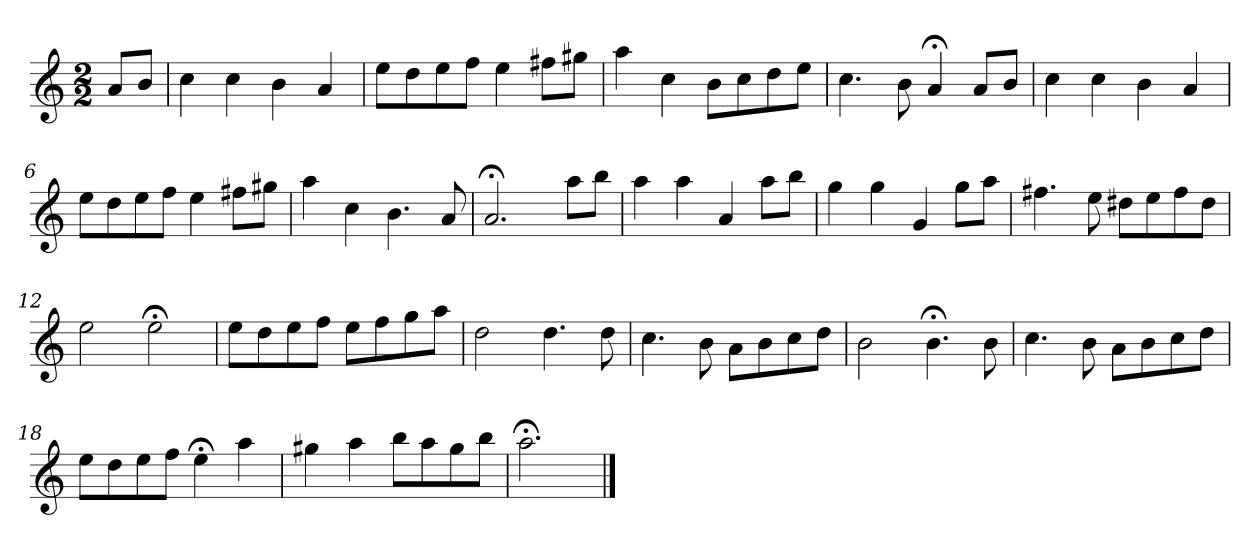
**kern
*part1
*staff1
*k[]
*a:
*M2/2
*MM120
=
8aL
8bJ
=1
4cc
4cc
4b
4a
=2
8eeL
8dd
8ee
8ffJ
4ee
8ff#XL
8gg#XJ
=3
4aa
4cc
8bL
8cc
8dd
8eeJ
=4
4.cc
8b
4a;<
8aL
8bJ
=5
4cc
4cc
4b
4a
=6
8eeL
8dd
8ee
8ffJ
4ee
8ff#XL
8gg#XJ
=7
4aa
4cc
4.b
8a
=8
2.a;<
8aaL
8bbJ
=9
4aa
4aa
4a
8aaL
8bbJ
=10
4gg
4gg
4g
8ggL
8aaJ
=11
4.ff#X
8ee
8dd#XL
8ee
8ff#
8dd#J
=12
2ee
2ee;<
=13
8eeL
8dd
8ee
8ffJ
8eeL
8ff
8gg
8aaJ
=14
2dd
4.dd
8dd
=15
4.cc
8b
8aL
8b
8cc
8ddJ
=16
2b
4.b;<
8b
=17
4.cc
8b
8aL
8b
8cc
8ddJ
=18
8eeL
8dd
8ee
8ffJ
4ee;<
4aa
=19
4gg#X
4aa
8bbL
8aa
8gg#
8bbJ
=20
2.aa;<
==
*-
